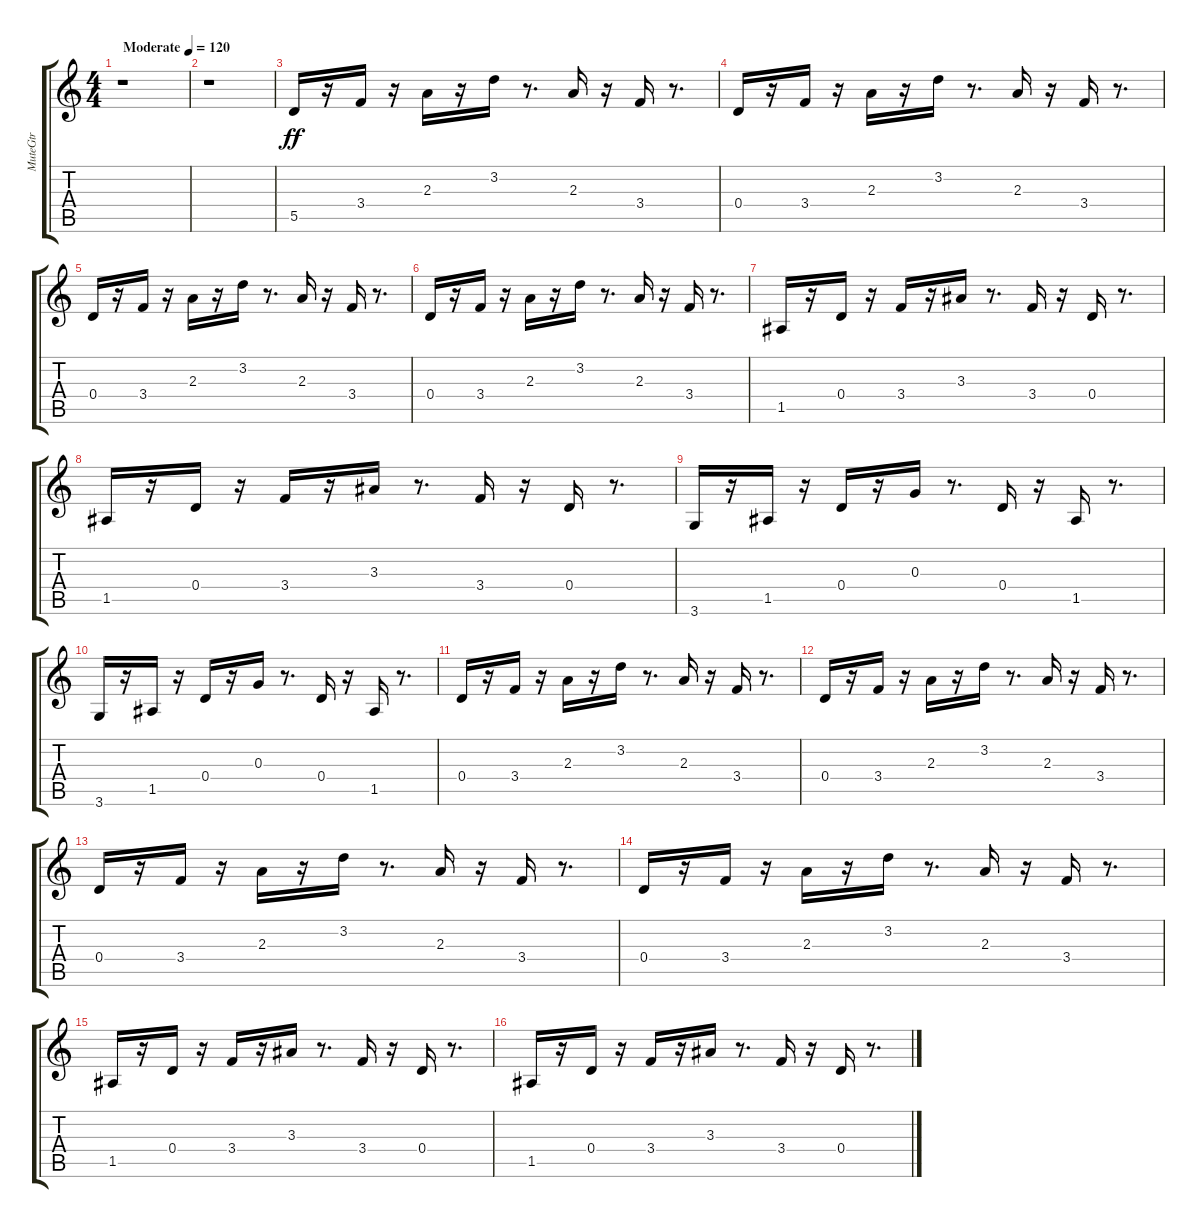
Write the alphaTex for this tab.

\track ("MuteGtr" "MuteGtr") {instrument electricguitarmuted}
\staff {score tabs}
\tuning (E4 B3 G3 D3 A2 E2) {hide}
\ts (4 4)
\tempo (120 "Moderate")
\clef g2
\ks c
r.1{dy ff instrument electricguitarmuted} |
r.1 |
5.5.16 r.16 3.4.16 r.16 2.3.16 r.16 3.2.16 r.8{d} 2.3.16 r.16 3.4.16 r.8{d} |
0.4.16 r.16 3.4.16 r.16 2.3.16 r.16 3.2.16 r.8{d} 2.3.16 r.16 3.4.16 r.8{d} |
0.4.16 r.16 3.4.16 r.16 2.3.16 r.16 3.2.16 r.8{d} 2.3.16 r.16 3.4.16 r.8{d} |
0.4.16 r.16 3.4.16 r.16 2.3.16 r.16 3.2.16 r.8{d} 2.3.16 r.16 3.4.16 r.8{d} |
1.5.16 r.16 0.4.16 r.16 3.4.16 r.16 3.3.16 r.8{d} 3.4.16 r.16 0.4.16 r.8{d} |
1.5.16 r.16 0.4.16 r.16 3.4.16 r.16 3.3.16 r.8{d} 3.4.16 r.16 0.4.16 r.8{d} |
3.6.16 r.16 1.5.16 r.16 0.4.16 r.16 0.3.16 r.8{d} 0.4.16 r.16 1.5.16 r.8{d} |
3.6.16 r.16 1.5.16 r.16 0.4.16 r.16 0.3.16 r.8{d} 0.4.16 r.16 1.5.16 r.8{d} |
0.4.16 r.16 3.4.16 r.16 2.3.16 r.16 3.2.16 r.8{d} 2.3.16 r.16 3.4.16 r.8{d} |
0.4.16 r.16 3.4.16 r.16 2.3.16 r.16 3.2.16 r.8{d} 2.3.16 r.16 3.4.16 r.8{d} |
0.4.16 r.16 3.4.16 r.16 2.3.16 r.16 3.2.16 r.8{d} 2.3.16 r.16 3.4.16 r.8{d} |
0.4.16 r.16 3.4.16 r.16 2.3.16 r.16 3.2.16 r.8{d} 2.3.16 r.16 3.4.16 r.8{d} |
1.5.16 r.16 0.4.16 r.16 3.4.16 r.16 3.3.16 r.8{d} 3.4.16 r.16 0.4.16 r.8{d} |
1.5.16 r.16 0.4.16 r.16 3.4.16 r.16 3.3.16 r.8{d} 3.4.16 r.16 0.4.16 r.8{d}
